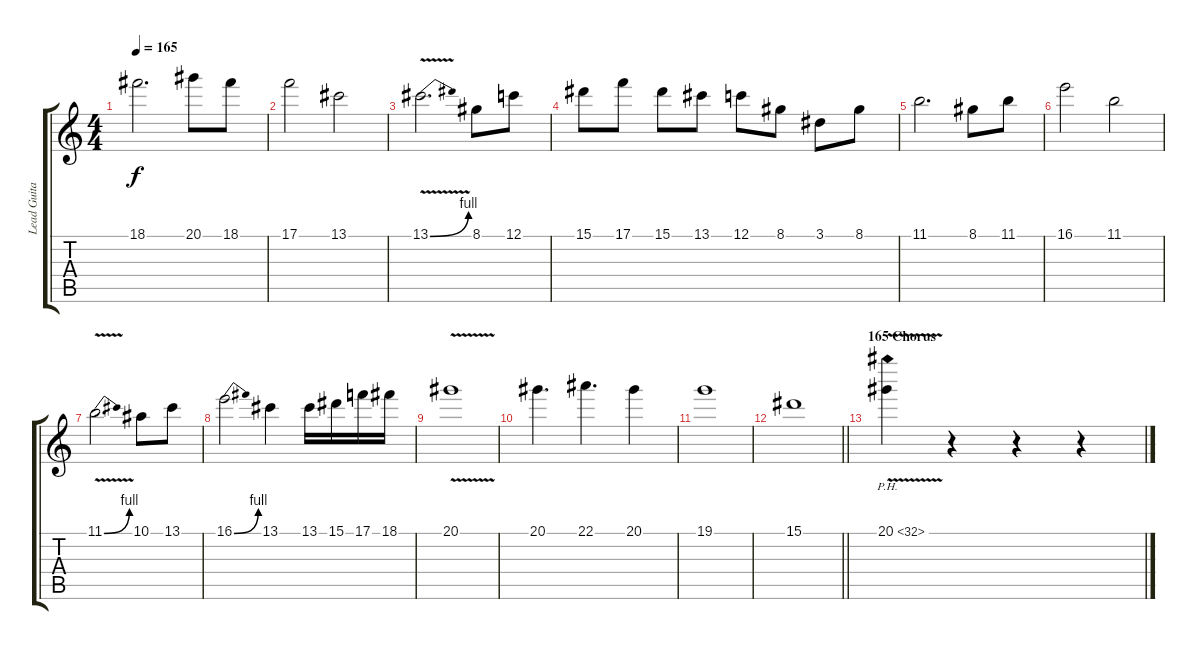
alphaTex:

\track ("Lead Guitar" "Lead Guita") {instrument distortionguitar}
\staff {score tabs}
\tuning (C4 G3 Eb3 Bb2 F2 C2) {hide}
\ts (4 4)
\tempo 165
\clef g2
\ks c
18.1.2{d dy f} 20.1.8 18.1.8 |
17.1.2 13.1.2 |
13.1{be (bend 0 0 60 4) v}.2{d} 8.1.8 12.1.8 |
15.1.8 17.1.8 15.1.8 13.1.8 12.1.8 8.1.8 3.1.8 8.1.8 |
11.1.2{d} 8.1.8 11.1.8 |
16.1.2 11.1.2 |
11.1{be (bend 0 0 60 4) v}.2{d} 10.1.8 13.1.8 |
16.1{be (bend 0 0 60 4)}.2 13.1.4 13.1.16 15.1.16 17.1.16 18.1.16 |
20.1{v}.1 |
20.1.4{d} 22.1.4{d} 20.1.4 |
19.1.1 |
\barLineRight lightlight
15.1.1 |
\section ("" "165 Chorus")
20.1{ph 12 v}.4 r.4 r.4 r.4
